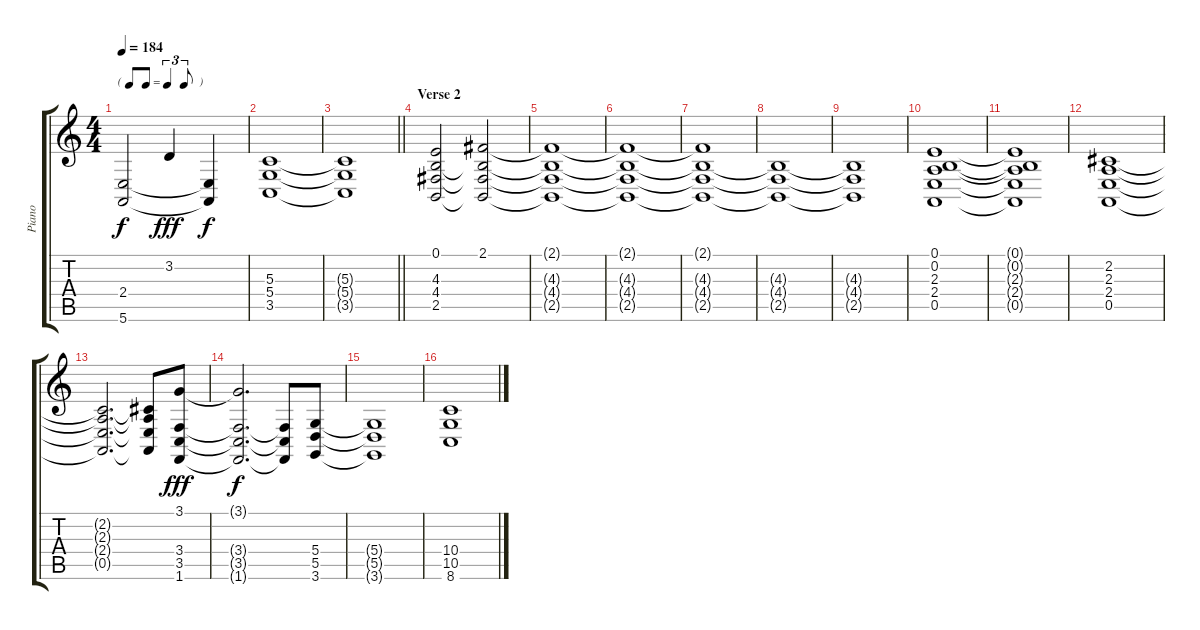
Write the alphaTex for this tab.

\track ("Piano" "Piano") {instrument acousticgrandpiano}
\staff {score tabs}
\tuning (E4 B3 G3 D3 A2 E2) {hide}
\ts (4 4)
\tf triplet8th
\tempo 184
\clef g2
\ks c
(2.4{t} 5.6{t}).2{dy f} 3.2.4{dy fff} (2.4{t} 5.6{t}).4{dy f} |
(5.3 5.4 3.5).1 |
\barLineRight lightlight
(5.3{t} 5.4{t} 3.5{t}).1 |
\section ("" "Verse 2")
(0.1 4.3 4.4 2.5).2 (2.1 4.3{t} 4.4{t} 2.5{t}).2 |
(2.1{t} 4.3{t} 4.4{t} 2.5{t}).1 |
(2.1{t} 4.3{t} 4.4{t} 2.5{t}).1 |
(2.1{t} 4.3{t} 4.4{t} 2.5{t}).1 |
(4.3{t} 4.4{t} 2.5{t}).1 |
(4.3{t} 4.4{t} 2.5{t}).1 |
(0.1 0.2 2.3 2.4 0.5).1 |
(0.1{t} 0.2{t} 2.3{t} 2.4{t} 0.5{t}).1 |
(2.2 2.3 2.4 0.5).1 |
(2.2{t} 2.3{t} 2.4{t} 0.5{t}).2{d} (2.2{t} 2.3{t} 2.4{t} 0.5{t}).8 (3.1 3.4 3.5 1.6).8{dy fff} |
(3.1{t} 3.4{t} 3.5{t} 1.6{t}).2{d dy f} (3.4{t} 3.5{t} 1.6{t}).8 (5.4 5.5 3.6).8 |
(5.4{t} 5.5{t} 3.6{t}).1 |
(10.4 10.5 8.6).1
